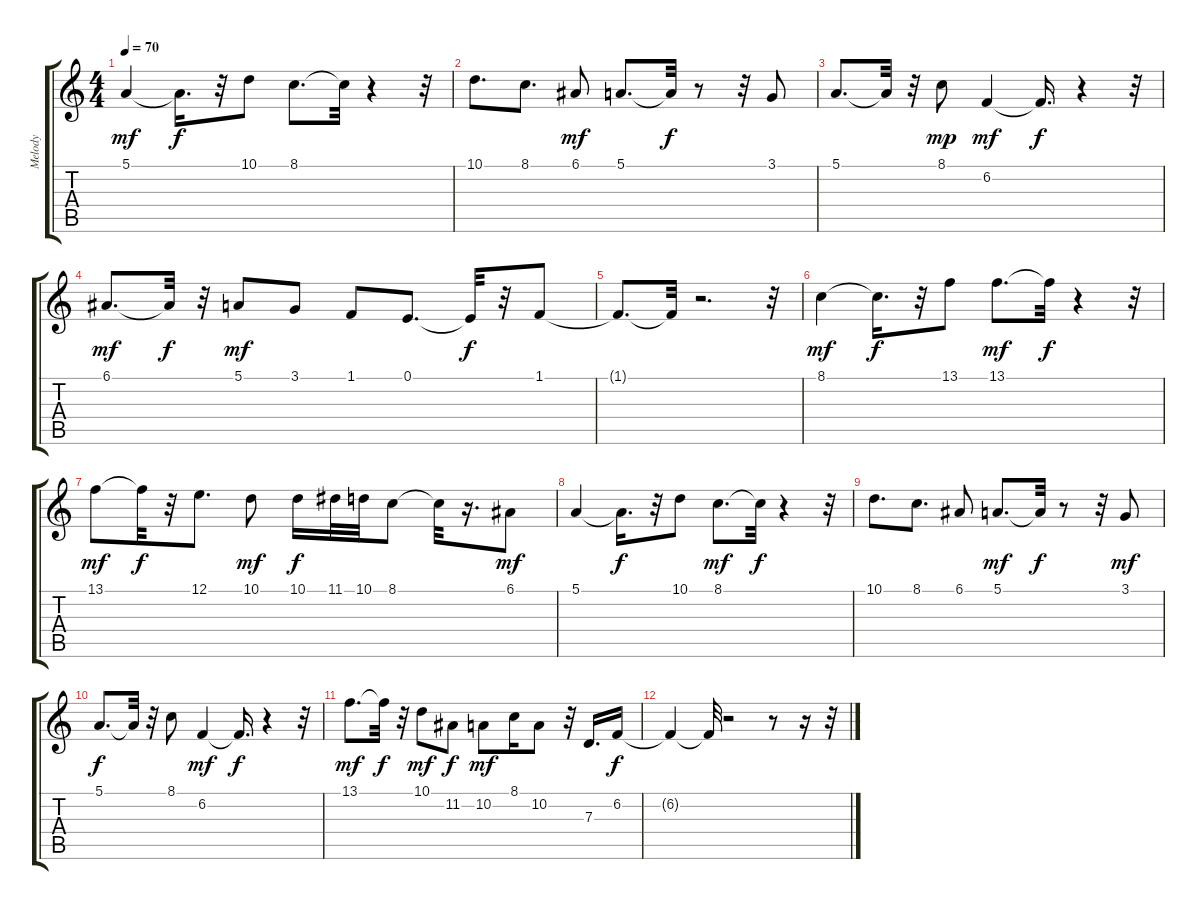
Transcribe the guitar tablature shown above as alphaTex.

\track ("Melody" "Melody") {instrument flute}
\staff {score tabs}
\tuning (E4 B3 G3 D3 A2 E2) {hide}
\ts (4 4)
\tempo 70
\clef g2
\ks c
5.1.4{dy mf} 5.1{t}.16{d dy f} r.32 10.1.8 8.1.8{d} 8.1{t}.32 r.4 r.32 |
10.1.8{d} 8.1.8{d} 6.1.8{dy mf} 5.1.8{d} 5.1{t}.32{dy f} r.8 r.32 3.1.8 |
5.1.8{d} 5.1{t}.32 r.32 8.1.8{dy mp} 6.2.4{dy mf} 6.2{t}.16{d dy f} r.4 r.32 |
6.1.8{d dy mf} 6.1{t}.32{dy f} r.32 5.1.8{dy mf} 3.1.8 1.1.8 0.1.8{d} 0.1{t}.32{dy f} r.32 1.1.8 |
1.1{t}.8{d} 1.1{t}.32 r.2{d} r.32 |
8.1.4{dy mf volume 11} 8.1{t}.16{d dy f} r.32 13.1.8{volume 11} 13.1.8{d dy mf volume 10} 13.1{t}.32{dy f} r.4 r.32 |
13.1.8{dy mf volume 10} 13.1{t}.32{dy f} r.32 12.1.8{d volume 9} 10.1.8{dy mf volume 9} 10.1.16{dy f volume 9} 11.1.32{volume 9} 10.1.32 8.1.8 8.1{t}.32 r.16{d} 6.1.8{dy mf volume 8} |
5.1.4{volume 8} 5.1{t}.16{d dy f} r.32 10.1.8{volume 8} 8.1.8{d dy mf volume 7} 8.1{t}.32{dy f} r.4 r.32 |
10.1.8{d volume 6} 8.1.8{d volume 6} 6.1.8{volume 6} 5.1.8{d dy mf volume 6} 5.1{t}.32{dy f} r.8 r.32 3.1.8{dy mf volume 5} |
5.1.8{d dy f volume 5} 5.1{t}.32 r.32 8.1.8{volume 4} 6.2.4{dy mf volume 4} 6.2{t}.16{d dy f} r.4 r.32 |
13.1.8{d dy mf volume 3} 13.1{t}.32{dy f} r.32 10.1.8{dy mf volume 3} 11.2.8{dy f volume 3} 10.2.8{dy mf volume 2} 8.1.16{volume 2} 10.2.8{volume 2} r.32 7.3.16{d volume 2} 6.2.16{dy f volume 2} |
6.2{t}.4 6.2{t}.32 r.2 r.8 r.16 r.32
